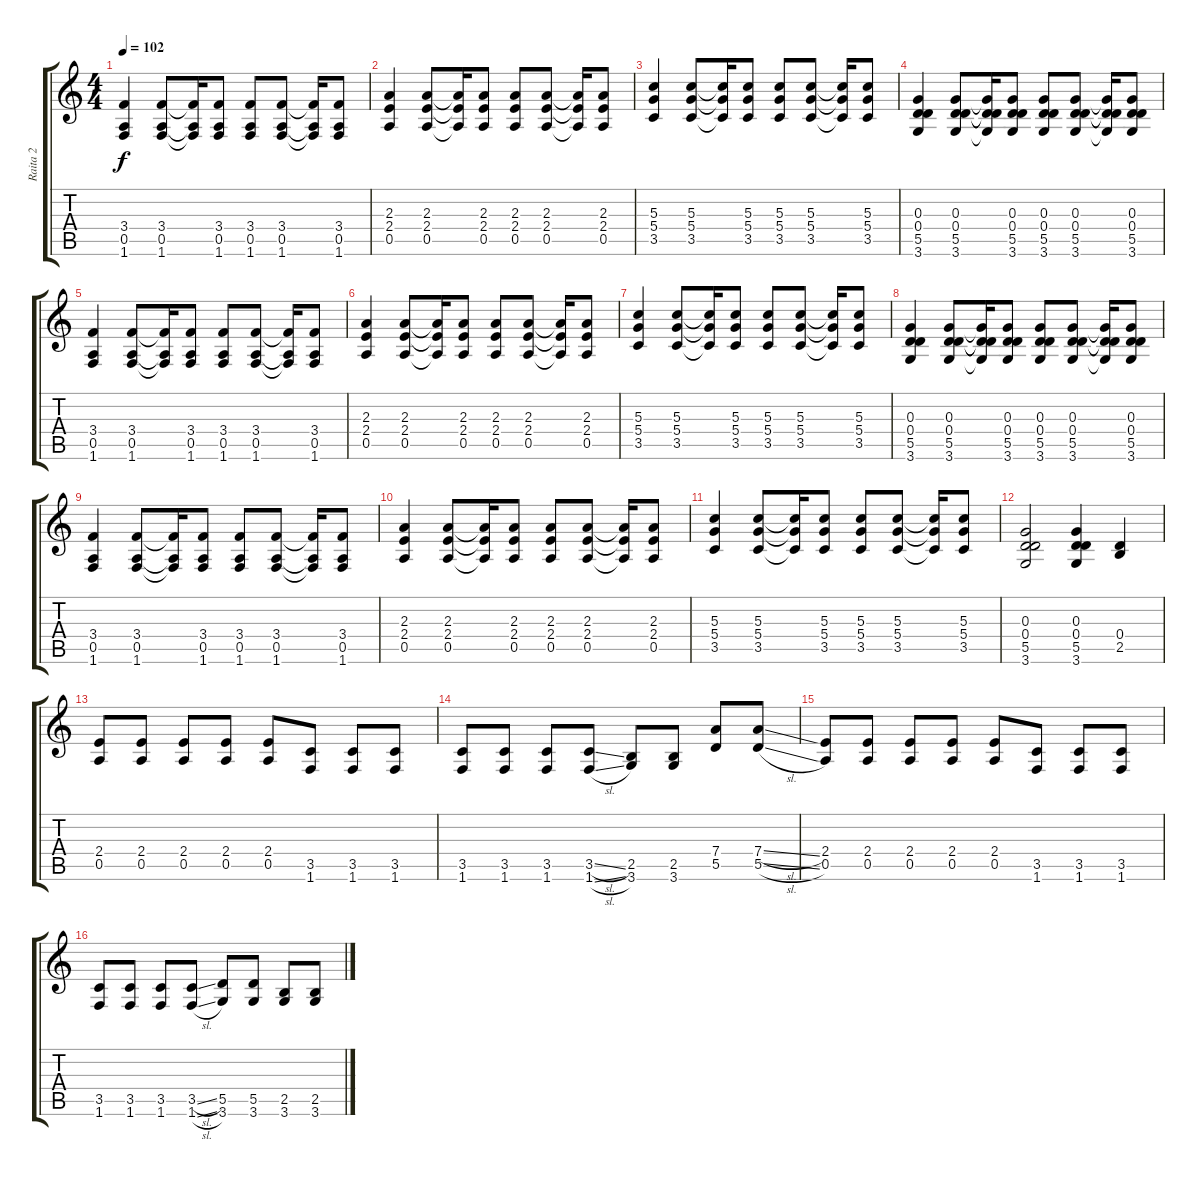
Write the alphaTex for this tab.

\track ("Raita 2" "Raita 2") {instrument distortionguitar}
\staff {score tabs}
\tuning (E4 B3 G3 D3 A2 E2) {hide}
\ts (4 4)
\tempo 102
\clef g2
\ks c
(3.4 0.5 1.6).4{dy f} (3.4 0.5 1.6).8 (3.4{t} 0.5{t} 1.6{t}).16 (3.4 0.5 1.6).8 (3.4 0.5 1.6).8 (3.4 0.5 1.6).8 (3.4{t} 0.5{t} 1.6{t}).16 (3.4 0.5 1.6).8 |
(2.3 2.4 0.5).4 (2.3 2.4 0.5).8 (2.3{t} 2.4{t} 0.5{t}).16 (2.3 2.4 0.5).8 (2.3 2.4 0.5).8 (2.3 2.4 0.5).8 (2.3{t} 2.4{t} 0.5{t}).16 (2.3 2.4 0.5).8 |
(5.3 5.4 3.5).4 (5.3 5.4 3.5).8 (5.3{t} 5.4{t} 3.5{t}).16 (5.3 5.4 3.5).8 (5.3 5.4 3.5).8 (5.3 5.4 3.5).8 (5.3{t} 5.4{t} 3.5{t}).16 (5.3 5.4 3.5).8 |
(0.3 0.4 5.5 3.6).4 (0.3 0.4 5.5 3.6).8 (0.3{t} 0.4{t} 5.5{t} 3.6{t}).16 (0.3 0.4 5.5 3.6).8 (0.3 0.4 5.5 3.6).8 (0.3 0.4 5.5 3.6).8 (0.3{t} 0.4{t} 5.5{t} 3.6{t}).16 (0.3 0.4 5.5 3.6).8 |
(3.4 0.5 1.6).4 (3.4 0.5 1.6).8 (3.4{t} 0.5{t} 1.6{t}).16 (3.4 0.5 1.6).8 (3.4 0.5 1.6).8 (3.4 0.5 1.6).8 (3.4{t} 0.5{t} 1.6{t}).16 (3.4 0.5 1.6).8 |
(2.3 2.4 0.5).4 (2.3 2.4 0.5).8 (2.3{t} 2.4{t} 0.5{t}).16 (2.3 2.4 0.5).8 (2.3 2.4 0.5).8 (2.3 2.4 0.5).8 (2.3{t} 2.4{t} 0.5{t}).16 (2.3 2.4 0.5).8 |
(5.3 5.4 3.5).4 (5.3 5.4 3.5).8 (5.3{t} 5.4{t} 3.5{t}).16 (5.3 5.4 3.5).8 (5.3 5.4 3.5).8 (5.3 5.4 3.5).8 (5.3{t} 5.4{t} 3.5{t}).16 (5.3 5.4 3.5).8 |
(0.3 0.4 5.5 3.6).4 (0.3 0.4 5.5 3.6).8 (0.3{t} 0.4{t} 5.5{t} 3.6{t}).16 (0.3 0.4 5.5 3.6).8 (0.3 0.4 5.5 3.6).8 (0.3 0.4 5.5 3.6).8 (0.3{t} 0.4{t} 5.5{t} 3.6{t}).16 (0.3 0.4 5.5 3.6).8 |
(3.4 0.5 1.6).4 (3.4 0.5 1.6).8 (3.4{t} 0.5{t} 1.6{t}).16 (3.4 0.5 1.6).8 (3.4 0.5 1.6).8 (3.4 0.5 1.6).8 (3.4{t} 0.5{t} 1.6{t}).16 (3.4 0.5 1.6).8 |
(2.3 2.4 0.5).4 (2.3 2.4 0.5).8 (2.3{t} 2.4{t} 0.5{t}).16 (2.3 2.4 0.5).8 (2.3 2.4 0.5).8 (2.3 2.4 0.5).8 (2.3{t} 2.4{t} 0.5{t}).16 (2.3 2.4 0.5).8 |
(5.3 5.4 3.5).4 (5.3 5.4 3.5).8 (5.3{t} 5.4{t} 3.5{t}).16 (5.3 5.4 3.5).8 (5.3 5.4 3.5).8 (5.3 5.4 3.5).8 (5.3{t} 5.4{t} 3.5{t}).16 (5.3 5.4 3.5).8 |
(0.3 0.4 5.5 3.6).2 (0.3 0.4 5.5 3.6).4 (0.4 2.5).4 |
(2.4 0.5).8 (2.4 0.5).8 (2.4 0.5).8 (2.4 0.5).8 (2.4 0.5).8 (3.5 1.6).8 (3.5 1.6).8 (3.5 1.6).8 |
(3.5 1.6).8 (3.5 1.6).8 (3.5 1.6).8 (3.5{sl} 1.6{sl}).8 (2.5 3.6).8 (2.5 3.6).8 (7.4 5.5).8 (7.4{sl} 5.5{sl}).8 |
(2.4 0.5).8 (2.4 0.5).8 (2.4 0.5).8 (2.4 0.5).8 (2.4 0.5).8 (3.5 1.6).8 (3.5 1.6).8 (3.5 1.6).8 |
(3.5 1.6).8 (3.5 1.6).8 (3.5 1.6).8 (3.5{sl} 1.6{sl}).8 (5.5 3.6).8 (5.5 3.6).8 (2.5 3.6).8 (2.5 3.6).8
